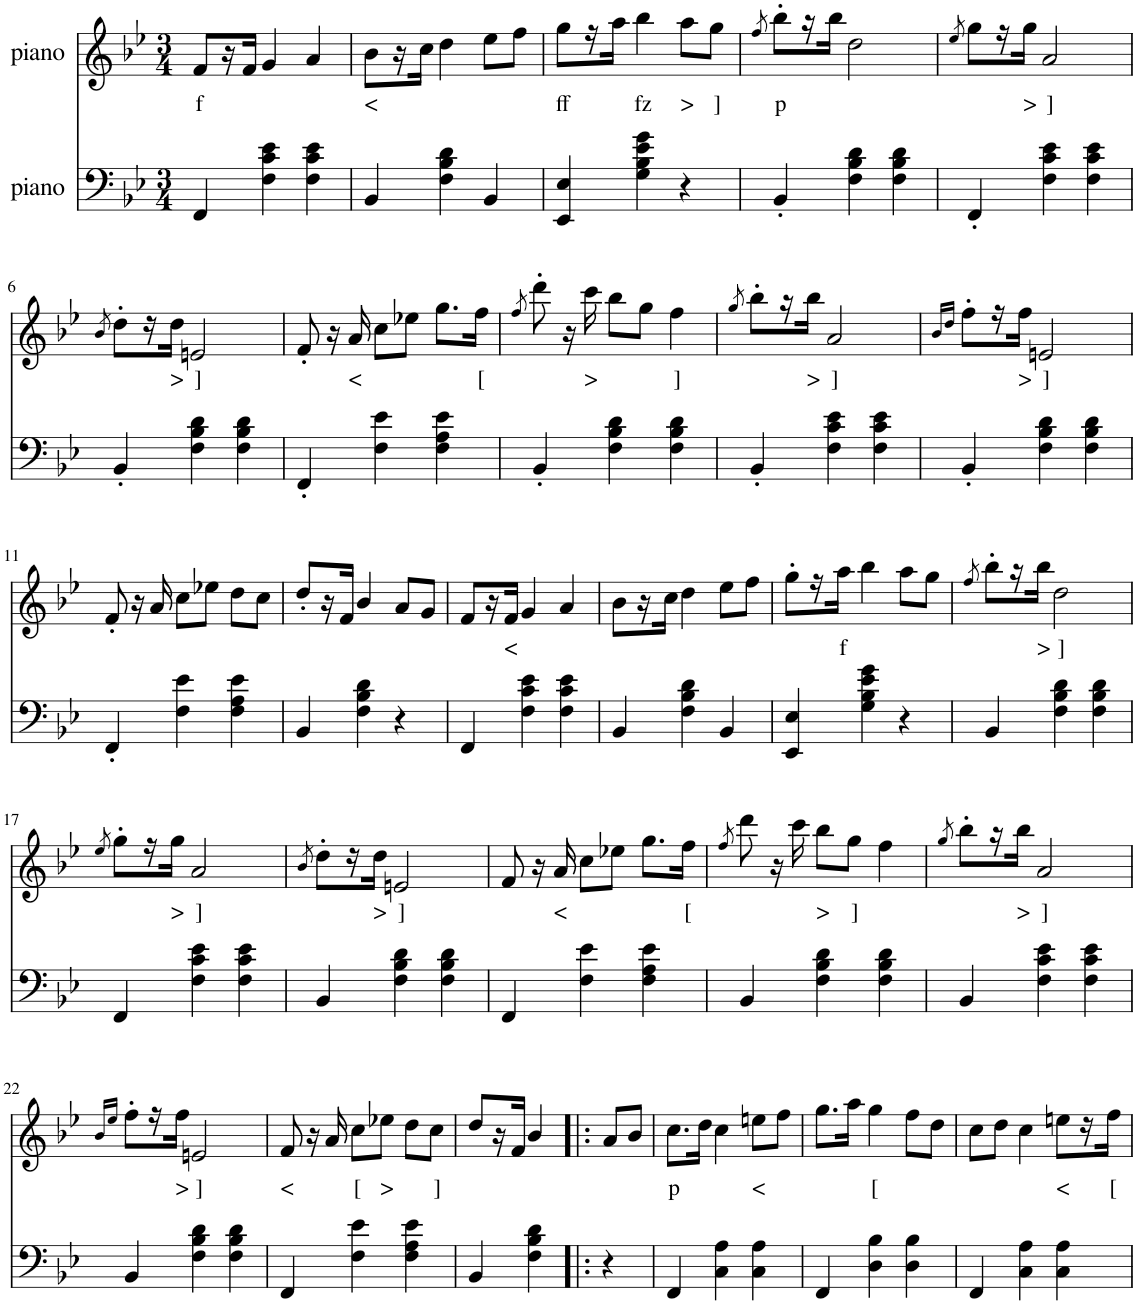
**kern	**kern	**text
*part2	*part1	*part1
*staff2	*staff1	*staff1
*I"piano	*I"piano	*
*I'Pno	*I'Pno	*
*clefF4	*clefG2	*
*k[b-e-]	*k[b-e-]	*
*B-:	*B-:	*
*M3/4	*M3/4	*
=1	=1	=1
!	!	!LO:LY:b
4FF/	8f/L	f
.	16r	.
.	16f/JJ	.
4F\ 4c\ 4e-\	4g/	.
4F\ 4c\ 4e-\	4a/	.
=2	=2	=2
!	!	!LO:LY:b
4BB-/	8b-\L	<
.	16r	.
.	16cc\JJ	.
4F\ 4B-\ 4d\	4dd\	.
4BB-/	8ee-\L	.
.	8ff\J	.
=3	=3	=3
!	!	!LO:LY:b
4EE-/ 4E-/	8gg\L	ff
.	16r	.
.	16aa\JJ	.
!	!	!LO:LY:b
4G\ 4B-\ 4e-\ 4g\	4bb-\	fz
!	!	!LO:LY:b
4r	8aa\L	>
!	!	!LO:LY:b
.	8gg\J	]
=4	=4	=4
.	8qff/	.
!	!	!LO:LY:b
4BB-'/	8bb-'\L	p
.	16r	.
.	16bb-\JJ	.
4F\ 4B-\ 4d\	2dd\	.
4F\ 4B-\ 4d\	.	.
=5	=5	=5
.	8qee-/	.
4FF'/	8gg\L	.
.	16r	.
!	!	!LO:LY:b
.	16gg\JJ	>
!	!	!LO:LY:b
4F\ 4c\ 4e-\	2a/	]
4F\ 4c\ 4e-\	.	.
!!LO:LB:g=z
=6	=6	=6
.	8qb-/	.
4BB-'/	8dd'\L	.
.	16r	.
!	!	!LO:LY:b
.	16dd\JJ	>
!	!	!LO:LY:b
4F\ 4B-\ 4d\	2en/	]
4F\ 4B-\ 4d\	.	.
=7	=7	=7
4FF'/	8f'/	.
.	16r	.
!	!	!LO:LY:b
.	16a/	<
4F\ 4e-\	8cc\L	.
.	8ee-X\J	.
4F\ 4A\ 4e-\	8.gg\L	.
!	!	!LO:LY:b
.	16ff\Jk	[
=8	=8	=8
.	8qff/	.
4BB-'/	8ddd'\	.
.	16r	.
!	!	!LO:LY:b
.	16ccc\	>
4F\ 4B-\ 4d\	8bb-\L	.
.	8gg\J	.
!	!	!LO:LY:b
4F\ 4B-\ 4d\	4ff\	]
=9	=9	=9
.	8qgg/	.
4BB-'/	8bb-'\L	.
.	16r	.
!	!	!LO:LY:b
.	16bb-\JJ	>
!	!	!LO:LY:b
4F\ 4c\ 4e-\	2a/	]
4F\ 4c\ 4e-\	.	.
=10	=10	=10
.	16qb-/LL	.
.	16qdd/JJ	.
4BB-'/	8ff'\L	.
.	16r	.
!	!	!LO:LY:b
.	16ff\JJ	>
!	!	!LO:LY:b
4F\ 4B-\ 4d\	2en/	]
4F\ 4B-\ 4d\	.	.
!!LO:LB:g=z
=11	=11	=11
4FF'/	8f'/	.
.	16r	.
.	16a/	.
4F\ 4e-\	8cc\L	.
.	8ee-X\J	.
4F\ 4A\ 4e-\	8dd\L	.
.	8cc\J	.
=12	=12	=12
4BB-/	8dd'/L	.
.	16r	.
.	16f/JJ	.
4F\ 4B-\ 4d\	4b-/	.
4r	8a/L	.
.	8g/J	.
=13	=13	=13
4FF/	8f/L	.
.	16r	.
!	!	!LO:LY:b
.	16f/JJ	<
4F\ 4c\ 4e-\	4g/	.
4F\ 4c\ 4e-\	4a/	.
=14	=14	=14
4BB-/	8b-\L	.
.	16r	.
.	16cc\JJ	.
4F\ 4B-\ 4d\	4dd\	.
4BB-/	8ee-\L	.
.	8ff\J	.
=15	=15	=15
4EE-/ 4E-/	8gg'\L	.
.	16r	.
!	!	!LO:LY:b
.	16aa\JJ	f
4G\ 4B-\ 4e-\ 4g\	4bb-\	.
4r	8aa\L	.
.	8gg\J	.
=16	=16	=16
.	8qff/	.
4BB-/	8bb-'\L	.
.	16r	.
!	!	!LO:LY:b
.	16bb-\JJ	>
!	!	!LO:LY:b
4F\ 4B-\ 4d\	2dd\	]
4F\ 4B-\ 4d\	.	.
!!LO:LB:g=z
=17	=17	=17
.	8qee-/	.
4FF/	8gg'\L	.
.	16r	.
!	!	!LO:LY:b
.	16gg\JJ	>
!	!	!LO:LY:b
4F\ 4c\ 4e-\	2a/	]
4F\ 4c\ 4e-\	.	.
=18	=18	=18
.	8qb-/	.
4BB-/	8dd'\L	.
.	16r	.
!	!	!LO:LY:b
.	16dd\JJ	>
!	!	!LO:LY:b
4F\ 4B-\ 4d\	2en/	]
4F\ 4B-\ 4d\	.	.
=19	=19	=19
4FF/	8f/	.
.	16r	.
!	!	!LO:LY:b
.	16a/	<
4F\ 4e-\	8cc\L	.
.	8ee-X\J	.
4F\ 4A\ 4e-\	8.gg\L	.
!	!	!LO:LY:b
.	16ff\Jk	[
=20	=20	=20
.	8qff/	.
4BB-/	8ddd\	.
.	16r	.
.	16ccc\	.
!	!	!LO:LY:b
4F\ 4B-\ 4d\	8bb-\L	>
!	!	!LO:LY:b
.	8gg\J	]
4F\ 4B-\ 4d\	4ff\	.
=21	=21	=21
.	8qgg/	.
4BB-/	8bb-'\L	.
.	16r	.
!	!	!LO:LY:b
.	16bb-\JJ	>
!	!	!LO:LY:b
4F\ 4c\ 4e-\	2a/	]
4F\ 4c\ 4e-\	.	.
!!LO:LB:g=z
=22	=22	=22
.	16qb-/LL	.
.	16qee-/JJ	.
4BB-/	8ff'\L	.
.	16r	.
!	!	!LO:LY:b
.	16ff\JJ	>
!	!	!LO:LY:b
4F\ 4B-\ 4d\	2en/	]
4F\ 4B-\ 4d\	.	.
=23	=23	=23
!	!	!LO:LY:b
4FF/	8f/	<
.	16r	.
.	16a/	.
!	!	!LO:LY:b
4F\ 4e-\	8cc\L	[
!	!	!LO:LY:b
.	8ee-X\J	>
4F\ 4A\ 4e-\	8dd\L	.
!	!	!LO:LY:b
.	8cc\J	]
=24	=24	=24
4BB-/	8dd/L	.
.	16r	.
.	16f/JJ	.
4F\ 4B-\ 4d\	4b-/	.
=25!|:	=25!|:	=25!|:
4r	8a/L	.
.	8b-/J	.
=26	=26	=26
!	!	!LO:LY:b
4FF/	8.cc\L	p
.	16dd\Jk	.
4C\ 4A\	4cc\	.
!	!	!LO:LY:b
4C\ 4A\	8een\L	<
.	8ff\J	.
=27	=27	=27
4FF/	8.gg\L	.
.	16aa\Jk	.
!	!	!LO:LY:b
4D\ 4B-\	4gg\	[
4D\ 4B-\	8ff\L	.
.	8dd\J	.
=28	=28	=28
4FF/	8cc\L	.
.	8dd\J	.
4C\ 4A\	4cc\	.
!	!	!LO:LY:b
4C\ 4A\	8een\L	<
.	16r	.
!	!	!LO:LY:b
.	16ff\JJ	[
=	=	=
*-	*-	*-
